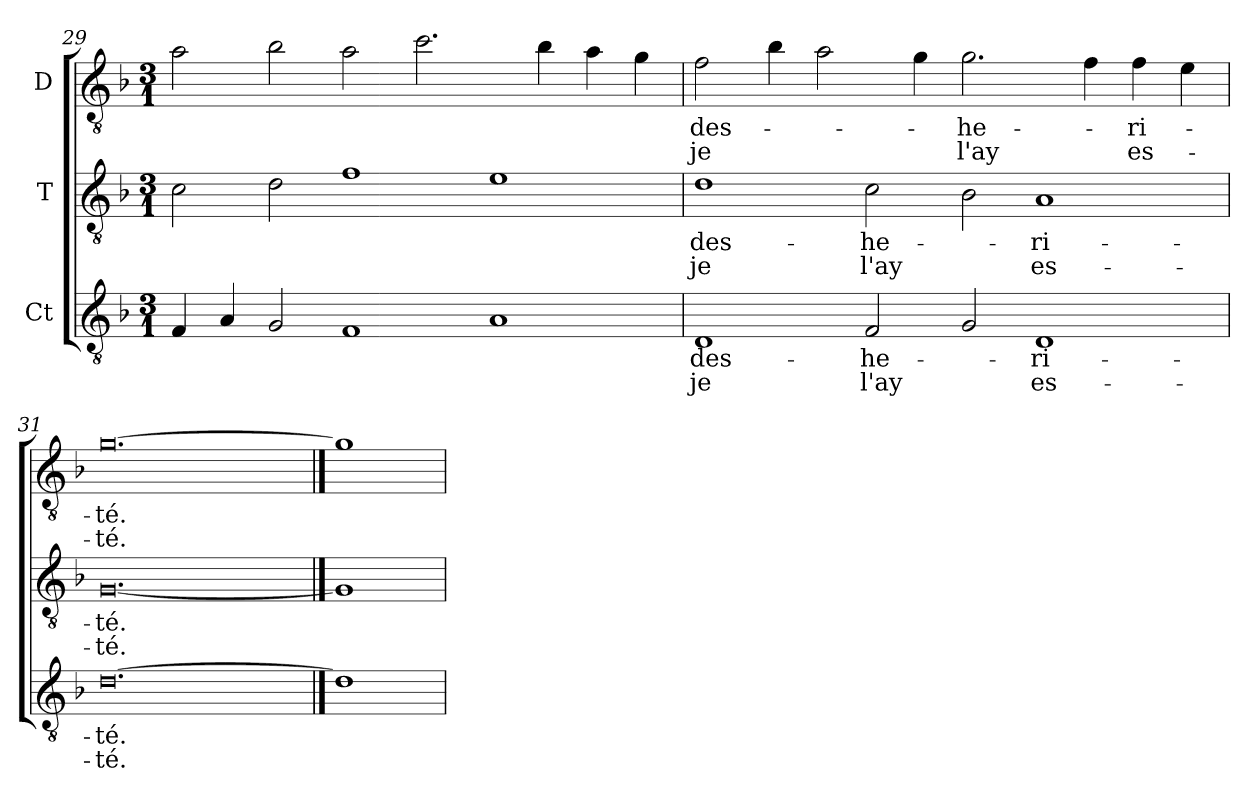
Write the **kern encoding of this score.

**kern	**text	**text	**kern	**text	**text	**kern	**text	**text
*part3	*part3	*part3	*part2	*part2	*part2	*part1	*part1	*part1
*staff3	*staff3	*staff3	*staff2	*staff2	*staff2	*staff1	*staff1	*staff1
*I"Ct	*	*	*I"T	*	*	*I"D	*	*
*clefGv2	*	*	*clefGv2	*	*	*clefGv2	*	*
*ITrd7c12	*	*	*ITrd7c12	*	*	*ITrd7c12	*	*
*k[b-]	*	*	*k[b-]	*	*	*k[b-]	*	*
*F:	*	*	*F:	*	*	*F:	*	*
*M3/1	*	*	*M3/1	*	*	*M3/1	*	*
=29	=29	=29	=29	=29	=29	=29	=29	=29
4FFi/	.	.	2Ci\	.	.	2Ai\	.	.
4AAi/	.	.	.	.	.	.	.	.
2GGi/	.	.	2Di\	.	.	2B-i\	.	.
1FFi/	.	.	1Fi\	.	.	2Ai\	.	.
.	.	.	.	.	.	2.ci\	.	.
1AAi/	.	.	1Ei\	.	.	.	.	.
.	.	.	.	.	.	4B-i\	.	.
.	.	.	.	.	.	4Ai\	.	.
.	.	.	.	.	.	4Gi\	.	.
=30	=30	=30	=30	=30	=30	=30	=30	=30
!	!LO:LY:b:color=#000000	!LO:LY:b:color=#000000	!	!	!	!	!	!
!	!	!	!	!LO:LY:b:color=#000000	!LO:LY:b:color=#000000	!	!	!
!	!	!	!	!	!	!	!LO:LY:b:color=#000000	!LO:LY:b:color=#000000
1DDi/	des-	je	1Di\	des-	je	2Fi\	des-	je
.	.	.	.	.	.	4B-i\	.	.
.	.	.	.	.	.	2Ai\	.	.
!	!LO:LY:b:color=#000000	!LO:LY:b:color=#000000	!	!	!	!	!	!
!	!	!	!	!LO:LY:b:color=#000000	!LO:LY:b:color=#000000	!	!	!
2FFi/	-he-	l'ay	2Ci\	-he-	l'ay	.	.	.
.	.	.	.	.	.	4Gi\	.	.
!	!	!	!	!	!	!	!LO:LY:b:color=#000000	!LO:LY:b:color=#000000
2GGi/	.	.	2BB-i\	.	.	2.Gi\	-he-	l'ay
!	!LO:LY:b:color=#000000	!LO:LY:b:color=#000000	!	!	!	!	!	!
!	!	!	!	!LO:LY:b:color=#000000	!LO:LY:b:color=#000000	!	!	!
1DDi/	-ri-	es-	1AAi/	-ri-	es-	.	.	.
.	.	.	.	.	.	4Fi\	.	.
!	!	!	!	!	!	!	!LO:LY:b:color=#000000	!LO:LY:b:color=#000000
.	.	.	.	.	.	4Fi\	-ri-	es-
.	.	.	.	.	.	4Ei\	.	.
=31	=31	=31	=31	=31	=31	=31	=31	=31
!	!LO:LY:b:color=#000000	!LO:LY:b:color=#000000	!	!	!	!	!	!
!	!	!	!	!LO:LY:b:color=#000000	!LO:LY:b:color=#000000	!	!	!
!	!	!	!	!	!	!	!LO:LY:b:color=#000000	!LO:LY:b:color=#000000
[0.Di\	-té.	-té.	[0.GGi/	-té.	-té.	[0.Gi\	-té.	-té.
==32	==32	==32	==32	==32	==32	==32	==32	==32
1Di\]	.	.	1GGi/]	.	.	1Gi\]	.	.
=	=	=	=	=	=	=	=	=
*-	*-	*-	*-	*-	*-	*-	*-	*-
